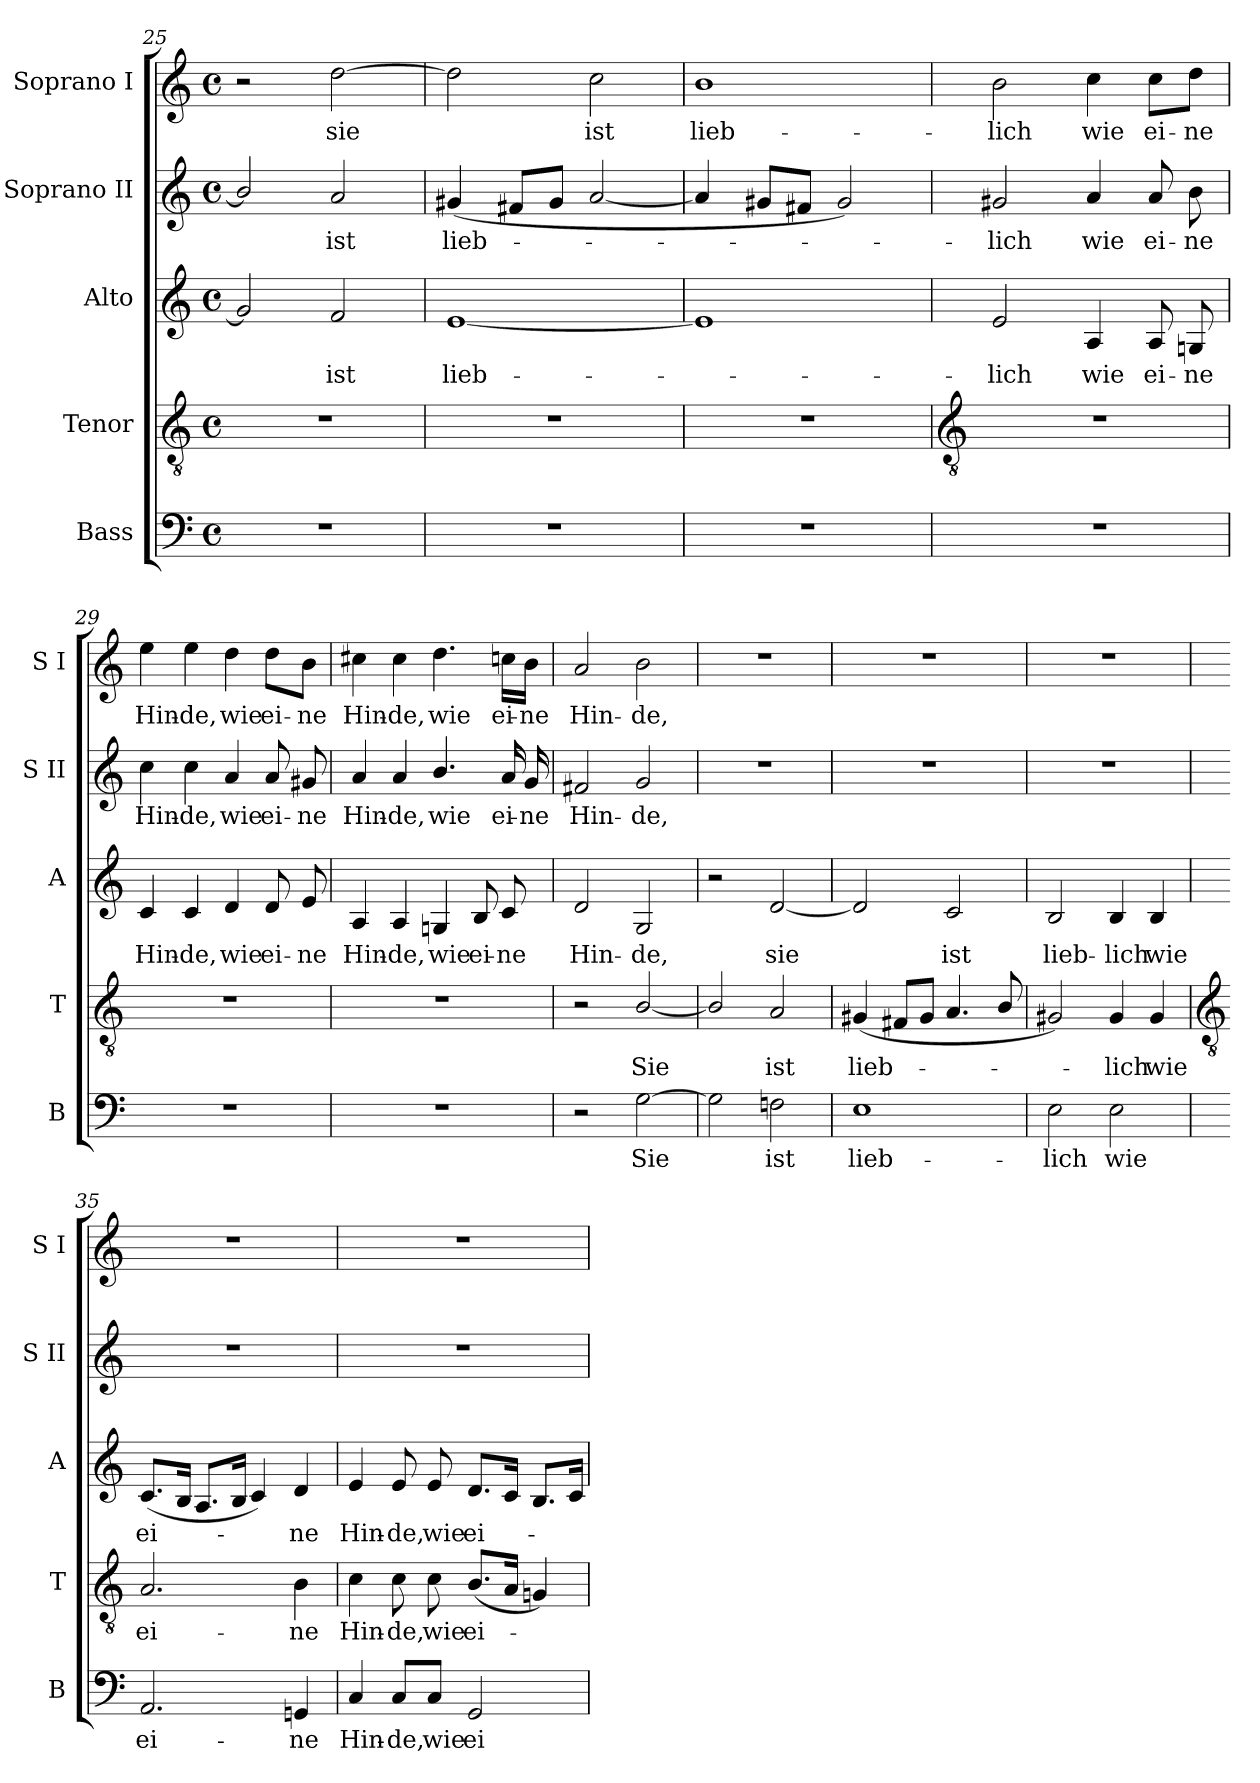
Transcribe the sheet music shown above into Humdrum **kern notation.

**kern	**text	**kern	**text	**kern	**text	**kern	**text	**kern	**text
*part5	*part5	*part4	*part4	*part3	*part3	*part2	*part2	*part1	*part1
*staff5	*staff5	*staff4	*staff4	*staff3	*staff3	*staff2	*staff2	*staff1	*staff1
*I"Bass	*	*I"Tenor	*	*I"Alto	*	*I"Soprano II	*	*I"Soprano I	*
*I'B	*	*I'T	*	*I'A	*	*I'S II	*	*I'S I	*
*clefF4	*	*clefGv2	*	*clefG2	*	*clefG2	*	*clefG2	*
*k[]	*	*k[]	*	*k[]	*	*k[]	*	*k[]	*
*C:	*	*C:	*	*C:	*	*C:	*	*C:	*
*M4/4	*	*M4/4	*	*M4/4	*	*M4/4	*	*M4/4	*
*met(c)	*	*met(c)	*	*met(c)	*	*met(c)	*	*met(c)	*
=25	=25	=25	=25	=25	=25	=25	=25	=25	=25
1r	.	1r	.	2g]	.	2b/]	.	2r	.
!	!	!	!	!	!LO:LY:b	!	!LO:LY:b	!	!LO:LY:b
.	.	.	.	2f	ist	2a	ist	[2dd	sie
=26	=26	=26	=26	=26	=26	=26	=26	=26	=26
!	!	!	!	!	!LO:LY:b	!	!LO:LY:b	!	!
1r	.	1r	.	[1e	lieb-	(<4g#X	lieb-	2dd]	.
.	.	.	.	.	.	8f#XL	.	.	.
.	.	.	.	.	.	8g#J	.	.	.
!	!	!	!	!	!	!	!	!	!LO:LY:b
.	.	.	.	.	.	[2a	.	2cc	ist
=27	=27	=27	=27	=27	=27	=27	=27	=27	=27
!	!	!	!	!	!	!	!	!	!LO:LY:b
1r	.	1r	.	1e]	.	4a]	.	1b	lieb-
.	.	.	.	.	.	8g#XL	.	.	.
.	.	.	.	.	.	8f#XJ	.	.	.
.	.	.	.	.	.	2g#)	.	.	.
!!LO:LB:g=z
=28	=28	=28	=28	=28	=28	=28	=28	=28	=28
*	*	*clefGv2	*	*	*	*	*	*	*
!	!	!	!	!	!LO:LY:b	!	!LO:LY:b	!	!LO:LY:b
1r	.	1r	.	2e	lich	2g#X	lich	2b	-lich
!	!	!	!	!	!LO:LY:b	!	!LO:LY:b	!	!LO:LY:b
.	.	.	.	4A	wie	4a	wie	4cc	wie
!	!	!	!	!	!LO:LY:b	!	!LO:LY:b	!	!LO:LY:b
.	.	.	.	8A	ei-	8a	ei-	8cc\L	ei-
!	!	!	!	!	!LO:LY:b	!	!LO:LY:b	!	!LO:LY:b
.	.	.	.	8Gn	-ne	8b	-ne	8dd\J	-ne
=29	=29	=29	=29	=29	=29	=29	=29	=29	=29
!	!	!	!	!	!LO:LY:b	!	!LO:LY:b	!	!LO:LY:b
1r	.	1r	.	4c	Hin-	4cc	Hin-	4ee	Hin-
!	!	!	!	!	!LO:LY:b	!	!LO:LY:b	!	!LO:LY:b
.	.	.	.	4c	-de,	4cc	-de,	4ee	-de,
!	!	!	!	!	!LO:LY:b	!	!LO:LY:b	!	!LO:LY:b
.	.	.	.	4d	wie	4a	wie	4dd	wie
!	!	!	!	!	!LO:LY:b	!	!LO:LY:b	!	!LO:LY:b
.	.	.	.	8d	ei-	8a	ei-	8dd\L	ei-
!	!	!	!	!	!LO:LY:b	!	!LO:LY:b	!	!LO:LY:b
.	.	.	.	8e	-ne	8g#X	-ne	8b\J	-ne
=30	=30	=30	=30	=30	=30	=30	=30	=30	=30
!	!	!	!	!	!LO:LY:b	!	!LO:LY:b	!	!LO:LY:b
1r	.	1r	.	4A	Hin-	4a	Hin-	4cc#X	Hin-
!	!	!	!	!	!LO:LY:b	!	!LO:LY:b	!	!LO:LY:b
.	.	.	.	4A	-de,	4a	-de,	4cc#	-de,
!	!	!	!	!	!LO:LY:b	!	!LO:LY:b	!	!LO:LY:b
.	.	.	.	4Gn	wie	4.b/	wie	4.dd	wie
!	!	!	!	!	!LO:LY:b	!	!	!	!
.	.	.	.	8B	ei-	.	.	.	.
!	!	!	!	!	!LO:LY:b	!	!LO:LY:b	!	!LO:LY:b
.	.	.	.	8c	-ne	16a	ei-	16ccn\LL	ei-
!	!	!	!	!	!	!	!LO:LY:b	!	!LO:LY:b
.	.	.	.	.	.	16g	-ne	16b\JJ	-ne
=31	=31	=31	=31	=31	=31	=31	=31	=31	=31
!	!	!	!	!	!LO:LY:b	!	!LO:LY:b	!	!LO:LY:b
2r	.	2r	.	2d	Hin-	2f#X	Hin-	2a	Hin-
!	!LO:LY:b	!	!LO:LY:b	!	!LO:LY:b	!	!LO:LY:b	!	!LO:LY:b
[2G	Sie	[2B/	Sie	2G	-de,	2g	-de,	2b	-de,
=32	=32	=32	=32	=32	=32	=32	=32	=32	=32
2G]	.	2B/]	.	2r	.	1r	.	1r	.
!	!LO:LY:b	!	!LO:LY:b	!	!LO:LY:b	!	!	!	!
2Fn	ist	2A	ist	[2d	sie	.	.	.	.
=33	=33	=33	=33	=33	=33	=33	=33	=33	=33
!	!LO:LY:b	!	!LO:LY:b	!	!	!	!	!	!
1E	lieb-	(<4G#X	lieb-	2d]	.	1r	.	1r	.
.	.	8F#XL	.	.	.	.	.	.	.
.	.	8G#J	.	.	.	.	.	.	.
!	!	!	!	!	!LO:LY:b	!	!	!	!
.	.	4.A	.	2c	ist	.	.	.	.
.	.	8B/	.	.	.	.	.	.	.
=34	=34	=34	=34	=34	=34	=34	=34	=34	=34
!	!LO:LY:b	!	!	!	!LO:LY:b	!	!	!	!
2E	-lich	2G#X)	.	2B	lieb-	1r	.	1r	.
!	!LO:LY:b	!	!LO:LY:b	!	!LO:LY:b	!	!	!	!
2E	wie	4G#	lich	4B	-lich	.	.	.	.
!	!	!	!LO:LY:b	!	!LO:LY:b	!	!	!	!
.	.	4G#	wie	4B	wie	.	.	.	.
!!LO:LB:g=z
=35	=35	=35	=35	=35	=35	=35	=35	=35	=35
*	*	*clefGv2	*	*	*	*	*	*	*
!	!LO:LY:b	!	!LO:LY:b	!	!LO:LY:b	!	!	!	!
2.AA	ei-	2.A	ei-	(<8.cL	ei-	1r	.	1r	.
.	.	.	.	16BJ	.	.	.	.	.
.	.	.	.	8.AL	.	.	.	.	.
.	.	.	.	16BJ	.	.	.	.	.
.	.	.	.	4c)	.	.	.	.	.
!	!LO:LY:b	!	!LO:LY:b	!	!LO:LY:b	!	!	!	!
4GGn	-ne	4B	-ne	4d	ne	.	.	.	.
=36	=36	=36	=36	=36	=36	=36	=36	=36	=36
!	!LO:LY:b	!	!LO:LY:b	!	!LO:LY:b	!	!	!	!
4C	Hin-	4c	Hin-	4e	Hin-	1r	.	1r	.
!	!LO:LY:b	!	!LO:LY:b	!	!LO:LY:b	!	!	!	!
8C/L	-de,	8c	-de,	8e	-de,	.	.	.	.
!	!LO:LY:b	!	!LO:LY:b	!	!LO:LY:b	!	!	!	!
8C/J	wie	8c	wie	8e	wie	.	.	.	.
!	!LO:LY:b	!	!LO:LY:b	!	!LO:LY:b	!	!	!	!
2GG	ei-	(<8.BL	ei-	8.dL	ei-	.	.	.	.
.	.	16AJ	.	16cJ	.	.	.	.	.
.	.	4Gn)	.	8.BL	.	.	.	.	.
.	.	.	.	16cJ	.	.	.	.	.
=	=	=	=	=	=	=	=	=	=
*-	*-	*-	*-	*-	*-	*-	*-	*-	*-
